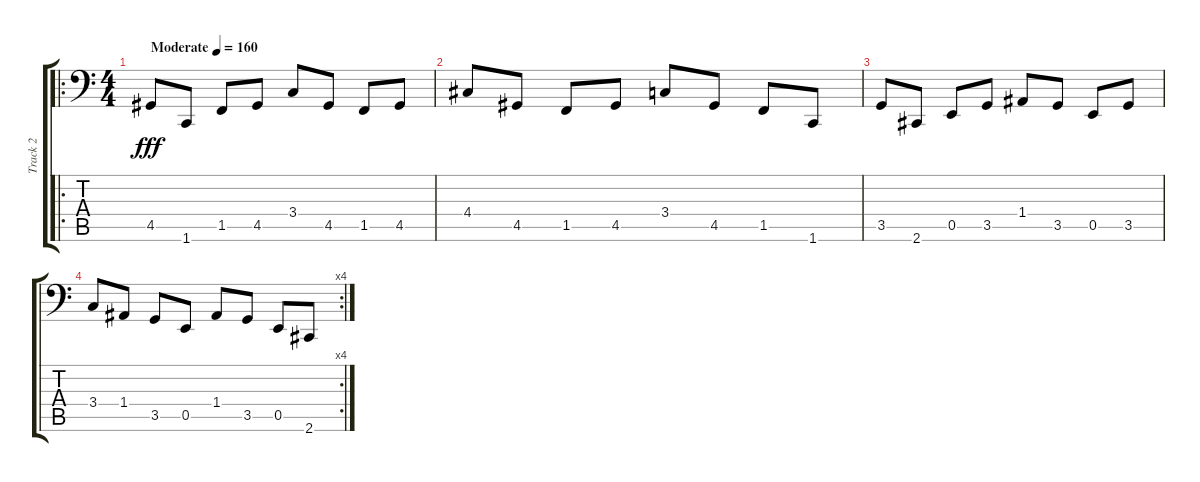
\track ("Track 2" "Track 2") {mute instrument electricbasspick}
\staff {score tabs}
\tuning (C3 G2 D2 A1 E1 B0) {hide}
\ro
\ts (4 4)
\tempo (160 "Moderate")
\clef f4
\ks c
4.5.8{dy fff instrument electricbasspick} 1.6.8 1.5.8 4.5.8 3.4.8 4.5.8 1.5.8 4.5.8 |
4.4.8 4.5.8 1.5.8 4.5.8 3.4.8 4.5.8 1.5.8 1.6.8 |
3.5.8 2.6.8 0.5.8 3.5.8 1.4.8 3.5.8 0.5.8 3.5.8 |
\rc 4
3.4.8 1.4.8 3.5.8 0.5.8 1.4.8 3.5.8 0.5.8 2.6.8
